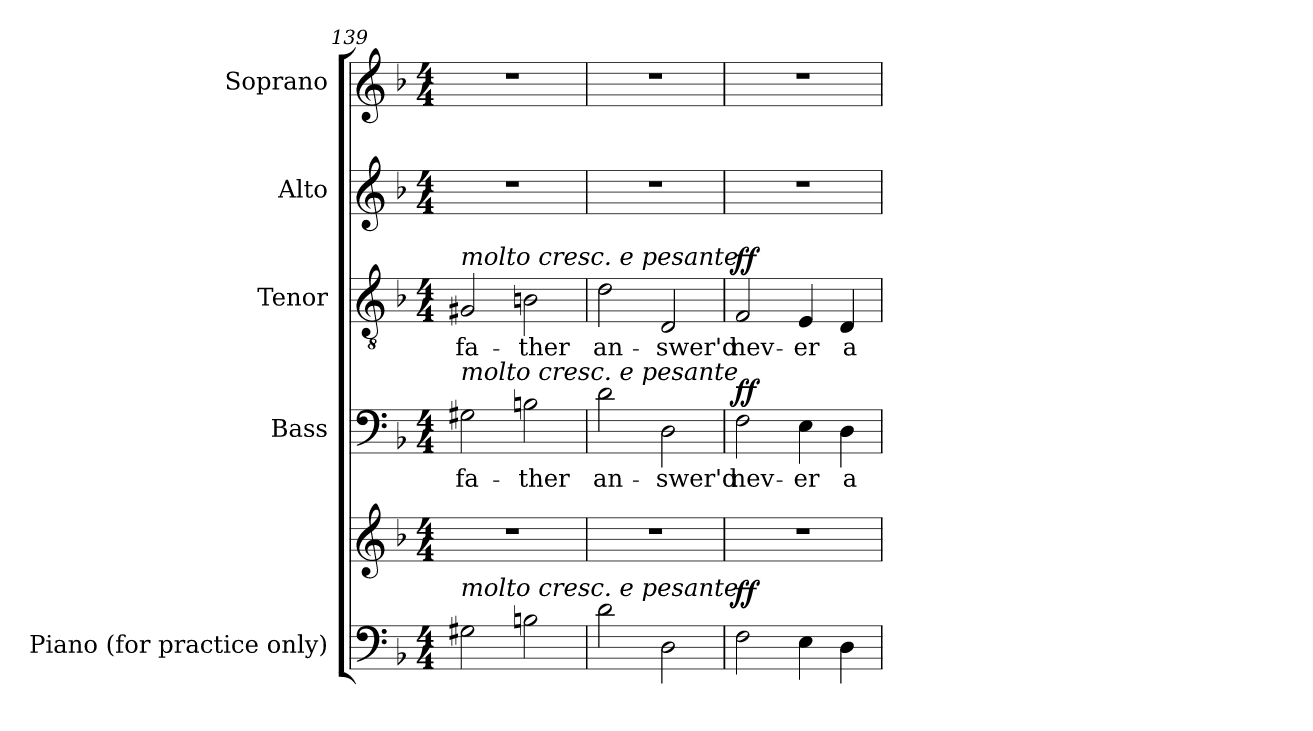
**kern	**kern	**dynam	**kern	**text	**dynam	**kern	**text	**dynam	**kern	**kern
*part5	*part5	*part5	*part4	*part4	*part4	*part3	*part3	*part3	*part2	*part1
*staff6	*staff5	*staff5/6	*staff4	*staff4	*staff4	*staff3	*staff3	*staff3	*staff2	*staff1
*I"Piano (for  practice only)	*	*	*I"Bass	*	*	*I"Tenor	*	*	*I"Alto	*I"Soprano
*I'Pno.	*	*	*I'B.	*	*	*I'T.	*	*	*I'A.	*I'S.
*clefF4	*clefG2	*	*clefF4	*	*	*clefGv2	*	*	*clefG2	*clefG2
*	*	*	*	*	*	*ITrd7c12	*	*	*	*
*k[b-]	*k[b-]	*	*k[b-]	*	*	*k[b-]	*	*	*k[b-]	*k[b-]
*F:	*F:	*	*F:	*	*	*F:	*	*	*F:	*F:
*M4/4	*M4/4	*	*M4/4	*	*	*M4/4	*	*	*M4/4	*M4/4
=139	=139	=139	=139	=139	=139	=139	=139	=139	=139	=139
!	!	!	!	!LO:LY:b:color=#000000	!	!	!	!	!	!
!	!	!	!	!	!	!LO:TX:a:i:t=molto cresc. e pesante	!	!	!	!
!	!	!	!LO:TX:a:i:t=molto cresc. e pesante	!	!	!	!	!	!	!
!LO:TX:a:i:t=molto cresc. e pesante	!	!	!	!	!	!	!	!	!	!
!	!	!	!	!	!	!	!LO:LY:b:color=#000000	!	!	!
2G#Xi\	1r	.	2G#Xi\	fa-	.	2GG#Xi/	fa-	.	1r	1r
!	!	!	!	!LO:LY:b:color=#000000	!	!	!	!	!	!
!	!	!	!	!	!	!	!LO:LY:b:color=#000000	!	!	!
2Bni\	.	.	2Bni\	-ther	.	2BBni\	-ther	.	.	.
=140	=140	=140	=140	=140	=140	=140	=140	=140	=140	=140
!	!	!	!	!LO:LY:b:color=#000000	!	!	!	!	!	!
!	!	!	!	!	!	!	!LO:LY:b:color=#000000	!	!	!
2di\	1r	.	2di\	an-	.	2Di\	an-	.	1r	1r
!	!	!	!	!LO:LY:b:color=#000000	!	!	!	!	!	!
!	!	!	!	!	!	!	!LO:LY:b:color=#000000	!	!	!
2Di\	.	.	2Di\	-swer'd	.	2DDi/	-swer'd	.	.	.
!!LO:LB:g=z
=141	=141	=141	=141	=141	=141	=141	=141	=141	=141	=141
!	!	!	!	!LO:LY:b:color=#000000	!	!	!	!	!	!
!	!	!	!	!	!	!	!LO:LY:b:color=#000000	!	!	!
2Fi\	1r	ff	2Fi\	nev-	ff	2FFi/	nev-	ff	1r	1r
!	!	!	!	!LO:LY:b:color=#000000	!	!	!	!	!	!
!	!	!	!	!	!	!	!LO:LY:b:color=#000000	!	!	!
4Ei\	.	.	4Ei\	-er	.	4EEi/	-er	.	.	.
!	!	!	!	!LO:LY:b:color=#000000	!	!	!	!	!	!
!	!	!	!	!	!	!	!LO:LY:b:color=#000000	!	!	!
4Di\	.	.	4Di\	a	.	4DDi/	a	.	.	.
=	=	=	=	=	=	=	=	=	=	=
*-	*-	*-	*-	*-	*-	*-	*-	*-	*-	*-
